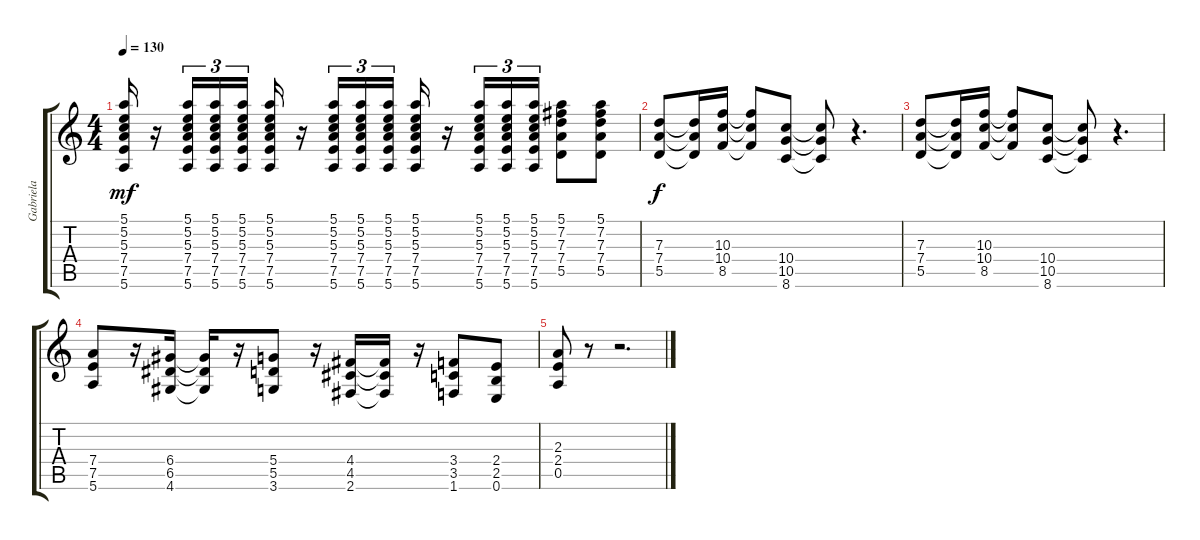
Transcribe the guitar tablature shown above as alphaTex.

\track ("Gabriela" "Gabriela") {instrument acousticguitarsteel}
\staff {score tabs}
\tuning (E4 B3 G3 D3 A2 E2) {hide}
\ts (4 4)
\tempo 130
\clef g2
\ks c
(5.1 5.2 5.3 7.4 7.5 5.6).16{dy mf} r.16 (5.1 5.2 5.3 7.4 7.5 5.6).16{tu (3 2)} (5.1 5.2 5.3 7.4 7.5 5.6).16{tu (3 2)} (5.1 5.2 5.3 7.4 7.5 5.6).16{tu (3 2)} (5.1 5.2 5.3 7.4 7.5 5.6).16 r.16 (5.1 5.2 5.3 7.4 7.5 5.6).16{tu (3 2)} (5.1 5.2 5.3 7.4 7.5 5.6).16{tu (3 2)} (5.1 5.2 5.3 7.4 7.5 5.6).16{tu (3 2)} (5.1 5.2 5.3 7.4 7.5 5.6).16 r.16 (5.1 5.2 5.3 7.4 7.5 5.6).16{tu (3 2)} (5.1 5.2 5.3 7.4 7.5 5.6).16{tu (3 2)} (5.1 5.2 5.3 7.4 7.5 5.6).16{tu (3 2)} (5.1 7.2 7.3 7.4 5.5).8 (5.1 7.2 7.3 7.4 5.5).8 |
(7.3 7.4 5.5).8{dy f} (7.3{t} 7.4{t} 5.5{t}).16 (10.3 10.4 8.5).16 (10.3{t} 10.4{t} 8.5{t}).8 (10.4 10.5 8.6).8 (10.4{t} 10.5{t} 8.6{t}).8 r.4{d} |
(7.3 7.4 5.5).8 (7.3{t} 7.4{t} 5.5{t}).16 (10.3 10.4 8.5).16 (10.3{t} 10.4{t} 8.5{t}).8 (10.4 10.5 8.6).8 (10.4{t} 10.5{t} 8.6{t}).8 r.4{d} |
(7.4 7.5 5.6).8 r.16 (6.4 6.5 4.6).16 (6.4{t} 6.5{t} 4.6{t}).16 r.16 (5.4 5.5 3.6).8 r.16 (4.4 4.5 2.6).16 (4.4{t} 4.5{t} 2.6{t}).16 r.16 (3.4 3.5 1.6).8 (2.4 2.5 0.6).8 |
(2.3 2.4 0.5).8 r.8 r.2{d}
